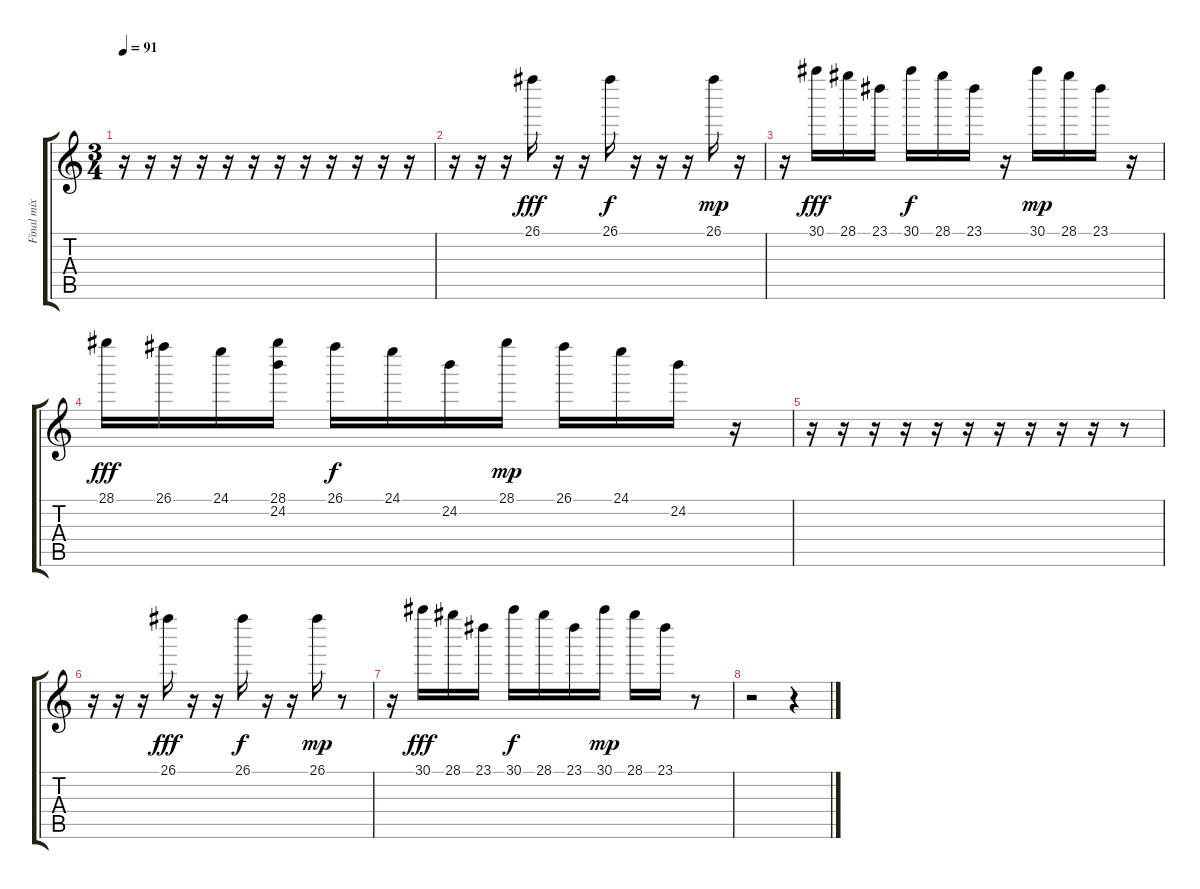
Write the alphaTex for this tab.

\track ("Final mix" "Final mix") {instrument acousticguitarsteel}
\staff {score tabs}
\tuning (E4 B3 G3 D3 A2 E2) {hide}
\ts (3 4)
\tempo 91
\clef g2
\ks c
r.16{dy mp} r.16 r.16 r.16 r.16 r.16 r.16 r.16 r.16 r.16 r.16 r.16 |
r.16 r.16 r.16 26.1.16{dy fff} r.16 r.16 26.1.16{dy f} r.16 r.16 r.16 26.1.16{dy mp} r.16 |
r.16 30.1.16{dy fff} 28.1.16 23.1.16 30.1.16{dy f} 28.1.16 23.1.16 r.16 30.1.16{dy mp} 28.1.16 23.1.16 r.16 |
28.1.16{dy fff} 26.1.16 24.1.16 (28.1 24.2).16 26.1.16{dy f} 24.1.16 24.2.16 28.1.16{dy mp} 26.1.16 24.1.16 24.2.16 r.16 |
r.16 r.16 r.16 r.16 r.16 r.16 r.16 r.16 r.16 r.16 r.8 |
r.16 r.16 r.16 26.1.16{dy fff} r.16 r.16 26.1.16{dy f} r.16 r.16 26.1.16{dy mp} r.8 |
r.16 30.1.16{dy fff} 28.1.16 23.1.16 30.1.16{dy f} 28.1.16 23.1.16 30.1.16{dy mp} 28.1.16 23.1.16 r.8 |
r.2 r.4
